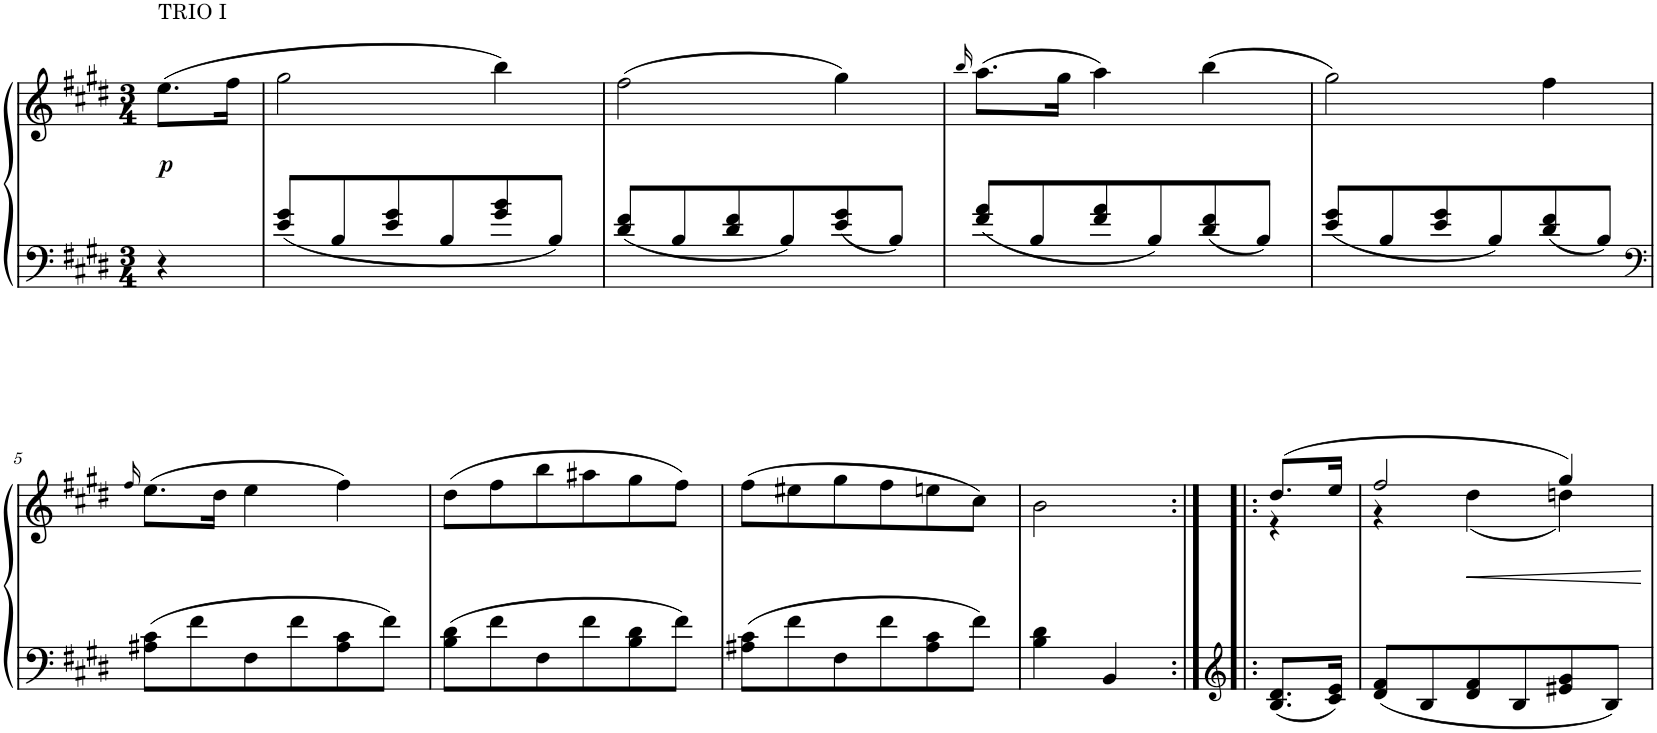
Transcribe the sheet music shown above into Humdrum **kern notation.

**kern	**kern	**dynam
*part1	*part1	*part1
*staff2	*staff1	*staff1/2
*I"Piano	*	*
*I'Pno.	*	*
*clefF4	*clefG2	*
*k[f#c#g#d#]	*k[f#c#g#d#]	*
*M3/4	*M3/4	*
=	=	=
!	!LO:TX:a:t=TRIO I	!
!	!	!LO:DY:b
4r	(8.ee\L	p
.	16ff#\Jk	.
=1	=1	=1
8e/ 8g#/L	2gg#\	.
8B/	.	.
8e/ 8g#/	.	.
8B/	.	.
8g#/ 8b/	4bb\)	.
8B/J	.	.
=2	=2	=2
8d#/ 8f#/L	(2ff#\	.
8B/	.	.
8d#/ 8f#/	.	.
8B/	.	.
8e/ 8g#/	4gg#\)	.
8B/J	.	.
=3	=3	=3
.	16qbb/	.
8f#/ 8a/L	(8.aa\L	.
8B/	.	.
.	16gg#\Jk	.
8f#/ 8a/	4aa\)	.
8B/	.	.
8d#/ 8f#/	(4bb\	.
8B/J	.	.
=4	=4	=4
8e/ 8g#/L	2gg#\)	.
8B/	.	.
8e/ 8g#/	.	.
8B/	.	.
8d#/ 8f#/	4ff#\	.
8B/J	.	.
!!LO:LB:g=z
=5	=5	=5
*clefF4	*	*
.	16qff#/	.
8A#X\ 8c#\L	(8.ee\L	.
8f#\	.	.
.	16dd#\Jk	.
8F#\	4ee\	.
8f#\	.	.
8A#\ 8c#\	4ff#\)	.
8f#\J	.	.
=6	=6	=6
8B\ 8d#\L	(8dd#\L	.
8f#\	8ff#\	.
8F#\	8bb\	.
8f#\	8aa#X\	.
8B\ 8d#\	8gg#\	.
8f#\J	8ff#\J)	.
=7	=7	=7
8A#X\ 8c#\L	(8ff#\L	.
8f#\	8ee#X\	.
8F#\	8gg#\	.
8f#\	8ff#\	.
8A#\ 8c#\	8een\	.
8f#\J	8cc#\J)	.
=8	=8	=8
4B\ 4d#\	2b\	.
4BB/	.	.
=8X1:|!|:	=8X1:|!|:	=8X1:|!|:
*clefG2	*	*
*	*^	*
8.B/ 8.d#/L	(8.dd#/L	4r	.
16c#/ 16e/Jk	16ee/Jk	.	.
=9	=9	=9	=9
8d#/ 8f#/L	2ff#/	4r	.
8B/	.	.	.
8d#/ 8f#/	.	(4dd#\	.
8B/	.	.	.
8e#X/ 8g#/	4gg#/)	4ddn\)	.
8B/J	.	.	.
*	*v	*v	*
=	=	=
*-	*-	*-
